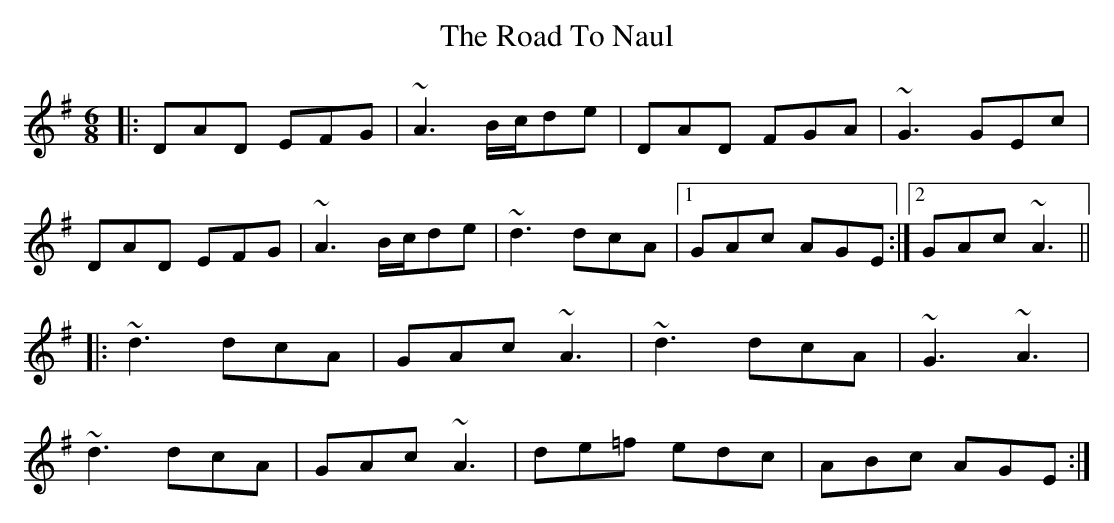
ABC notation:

X:1
T: The Road To Naul
M: 6/8
L: 1/8
K: Dmix
|:DAD EFG|~A3 B/c/de|DAD FGA|~G3 GEc|
DAD EFG|~A3 B/c/de|~d3 dcA|1 GAc AGE:|2 GAc ~A3||
|:~d3 dcA|GAc ~A3|~d3 dcA|~G3 ~A3|
~d3 dcA|GAc ~A3|de=f edc|ABc AGE:|
